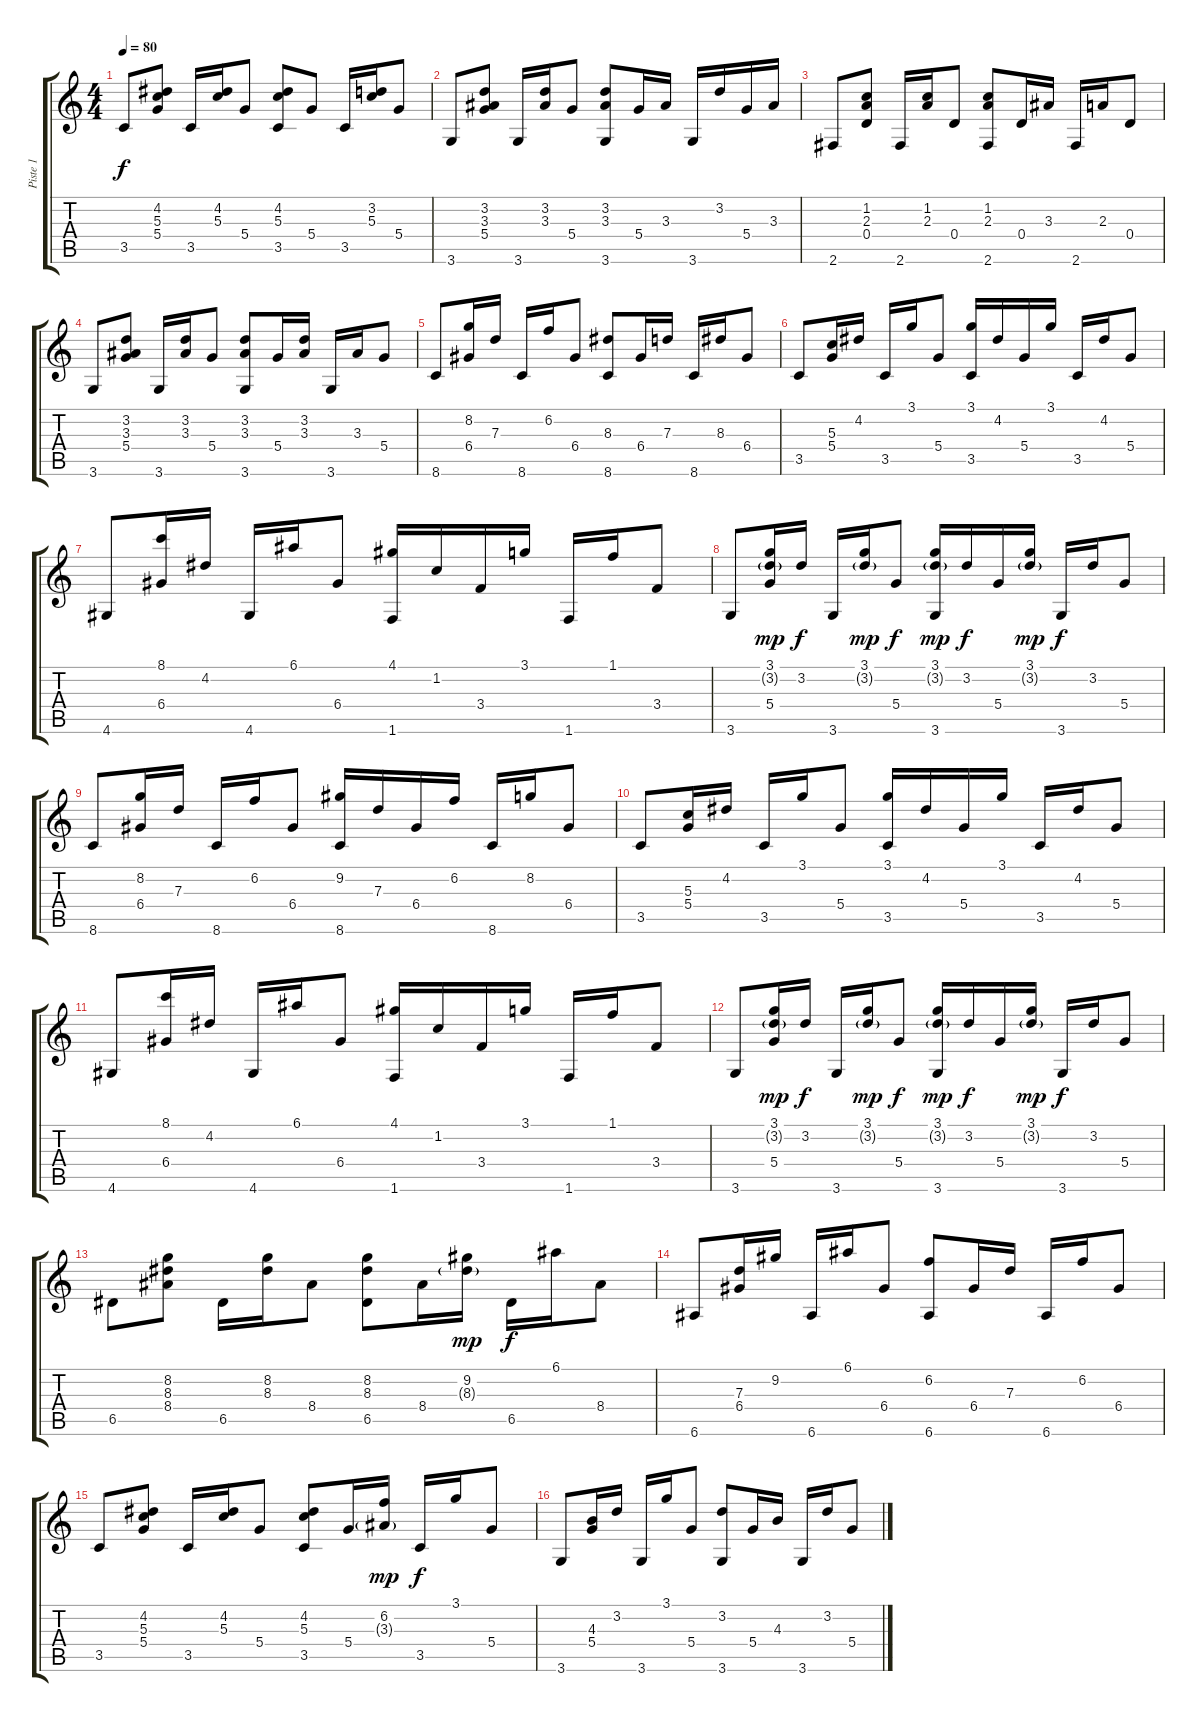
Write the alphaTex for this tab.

\track ("Piste 1" "Piste 1") {instrument acousticguitarsteel}
\staff {score tabs}
\tuning (E4 B3 G3 D3 A2 E2) {hide}
\ts (4 4)
\tempo 80
\clef g2
\ks c
3.5.8{dy f} (4.2 5.3 5.4).8 3.5.16 (4.2 5.3).16 5.4.8 (4.2 5.3 3.5).8 5.4.8 3.5.16 (3.2 5.3).16 5.4.8 |
3.6.8 (3.2 3.3 5.4).8 3.6.16 (3.2 3.3).16 5.4.8 (3.2 3.3 3.6).8 5.4.16 3.3.16 3.6.16 3.2.16 5.4.16 3.3.16 |
2.6.8 (1.2 2.3 0.4).8 2.6.16 (1.2 2.3).16 0.4.8 (1.2 2.3 2.6).8 0.4.16 3.3.16 2.6.16 2.3.16 0.4.8 |
3.6.8 (3.2 3.3 5.4).8 3.6.16 (3.2 3.3).16 5.4.8 (3.2 3.3 3.6).8 5.4.16 (3.2 3.3).16 3.6.16 3.3.16 5.4.8 |
8.6.8 (8.2 6.4).16 7.3.16 8.6.16 6.2.16 6.4.8 (8.3 8.6).8 6.4.16 7.3.16 8.6.16 8.3.16 6.4.8 |
3.5.8 (5.3 5.4).16 4.2.16 3.5.16 3.1.16 5.4.8 (3.1 3.5).16 4.2.16 5.4.16 3.1.16 3.5.16 4.2.16 5.4.8 |
4.6.8 (8.1 6.4).16 4.2.16 4.6.16 6.1.16 6.4.8 (4.1 1.6).16 1.2.16 3.4.16 3.1.16 1.6.16 1.1.16 3.4.8 |
3.6.8 (3.1 3.2{g} 5.4).16{dy mp} 3.2.16{dy f} 3.6.16 (3.1 3.2{g}).16{dy mp} 5.4.8{dy f} (3.1 3.2{g} 3.6).16{dy mp} 3.2.16{dy f} 5.4.16 (3.1 3.2{g}).16{dy mp} 3.6.16{dy f} 3.2.16 5.4.8 |
8.6.8 (8.2 6.4).16 7.3.16 8.6.16 6.2.16 6.4.8 (9.2 8.6).16 7.3.16 6.4.16 6.2.16 8.6.16 8.2.16 6.4.8 |
3.5.8 (5.3 5.4).16 4.2.16 3.5.16 3.1.16 5.4.8 (3.1 3.5).16 4.2.16 5.4.16 3.1.16 3.5.16 4.2.16 5.4.8 |
4.6.8 (8.1 6.4).16 4.2.16 4.6.16 6.1.16 6.4.8 (4.1 1.6).16 1.2.16 3.4.16 3.1.16 1.6.16 1.1.16 3.4.8 |
3.6.8 (3.1 3.2{g} 5.4).16{dy mp} 3.2.16{dy f} 3.6.16 (3.1 3.2{g}).16{dy mp} 5.4.8{dy f} (3.1 3.2{g} 3.6).16{dy mp} 3.2.16{dy f} 5.4.16 (3.1 3.2{g}).16{dy mp} 3.6.16{dy f} 3.2.16 5.4.8 |
6.5.8 (8.2 8.3 8.4).8 6.5.16 (8.2 8.3).16 8.4.8 (8.2 8.3 6.5).8 8.4.16 (9.2 8.3{g}).16{dy mp} 6.5.16{dy f} 6.1.16 8.4.8 |
6.6.8 (7.3 6.4).16 9.2.16 6.6.16 6.1.16 6.4.8 (6.2 6.6).8 6.4.16 7.3.16 6.6.16 6.2.16 6.4.8 |
3.5.8 (4.2 5.3 5.4).8 3.5.16 (4.2 5.3).16 5.4.8 (4.2 5.3 3.5).8 5.4.16 (6.2 3.3{g}).16{dy mp} 3.5.16{dy f} 3.1.16 5.4.8 |
3.6.8 (4.3 5.4).16 3.2.16 3.6.16 3.1.16 5.4.8 (3.2 3.6).8 5.4.16 4.3.16 3.6.16 3.2.16 5.4.8
